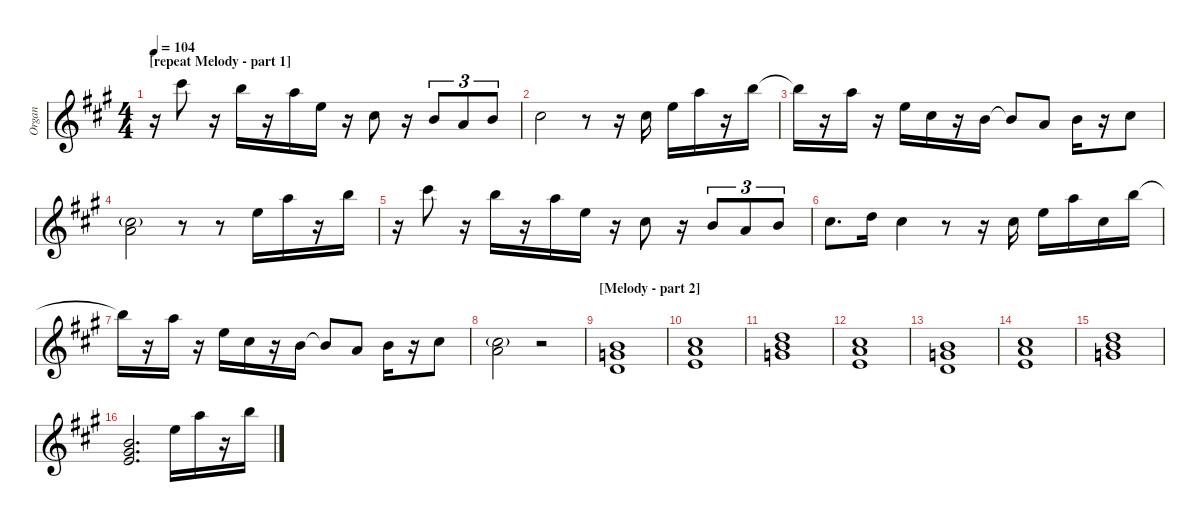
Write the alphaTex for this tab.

\hideDynamics
\bracketExtendMode nobrackets
\otherSystemsTrackNameOrientation horizontal
\track ("Organ" "Organ") {defaultSystemsLayout 4 instrument drawbarorgan}
\staff {score}
\tuning (E4 B3 G3 D3 A2 E2)
\ts (4 4)
\section ("" "[repeat Melody - part 1]")
\tempo 104
\clef g2
\ks a
r.16{dy f beam Down} 21.1{acc #}.8{beam Down} r.16{beam Down} 19.1{acc forcenatural}.16{beam Down} r.16{beam Down} 17.1{acc forcenatural}.16{beam Down} 12.1{acc forcenatural}.16{beam Down} r.16{beam Down} 9.1{acc #}.8{beam Down} r.16{beam Down} 7.1{acc forcenatural}.8{tu (3 2) beam Up} 5.1{acc forcenatural}.8{tu (3 2) beam Up} 7.1{acc forcenatural}.8{tu (3 2) beam Up} |
9.1{acc #}.2{beam Down} r.8{beam Down} r.16{beam Down} 9.1{acc #}.16{beam Down} 12.1{acc forcenatural}.16{beam Down} 17.1{acc forcenatural}.16{beam Down} r.16{beam Down} 19.1{acc forcenatural}.16{beam Down} |
19.1{t acc forcenatural}.16{beam Down} r.16{beam Down} 17.1{acc forcenatural}.16{beam Down} r.16{beam Down} 12.1{acc forcenatural}.16{beam Down} 9.1{acc #}.16{beam Down} r.16{beam Down} 7.1{acc forcenatural}.16{beam Down} 7.1{t acc forcenatural}.8{beam Up} 5.1{acc forcenatural}.8{beam Up} 7.1{acc forcenatural}.16{beam Down} r.16{beam Down} 9.1{acc #}.8{beam Down} |
(9.1{g acc #} 10.2{acc forcenatural}).2{beam Down} r.8{beam Down} r.8{beam Down} 12.1{acc forcenatural}.16{beam Down} 17.1{acc forcenatural}.16{beam Down} r.16{beam Down} 19.1{acc forcenatural}.16{beam Down} |
r.16{beam Down} 21.1{acc #}.8{beam Down} r.16{beam Down} 19.1{acc forcenatural}.16{beam Down} r.16{beam Down} 17.1{acc forcenatural}.16{beam Down} 12.1{acc forcenatural}.16{beam Down} r.16{beam Down} 9.1{acc #}.8{beam Down} r.16{beam Down} 7.1{acc forcenatural}.8{tu (3 2) beam Up} 5.1{acc forcenatural}.8{tu (3 2) beam Up} 7.1{acc forcenatural}.8{tu (3 2) beam Up} |
9.1{acc #}.8{d beam Down} 10.1{acc forcenatural}.16{beam Down} 9.1{acc #}.4{beam Down} r.8{beam Down} r.16{beam Down} 9.1{acc #}.16{beam Down} 12.1{acc forcenatural}.16{beam Down} 17.1{acc forcenatural}.16{beam Down} 14.2{acc #}.16{beam Down} 19.1{acc forcenatural}.16{beam Down} |
19.1{t acc forcenatural}.16{beam Down} r.16{beam Down} 17.1{acc forcenatural}.16{beam Down} r.16{beam Down} 12.1{acc forcenatural}.16{beam Down} 9.1{acc #}.16{beam Down} r.16{beam Down} 7.1{acc forcenatural}.16{beam Down} 7.1{t acc forcenatural}.8{beam Up} 5.1{acc forcenatural}.8{beam Up} 7.1{acc forcenatural}.16{beam Down} r.16{beam Down} 9.1{acc #}.8{beam Down} |
(9.1{g acc #} 10.2{acc forcenatural}).2{beam Down} r.2{beam Down} |
\section ("" "[Melody - part 2]")
(12.2{acc forcenatural} 12.3{acc forcenatural} 12.4{acc forcenatural}).1{beam Up} |
(14.2{acc #} 14.3{acc forcenatural} 14.4{acc forcenatural}).1{beam Up} |
(10.1{acc forcenatural} 12.2{acc forcenatural} 12.3{acc forcenatural}).1{beam Down} |
(14.2{acc #} 14.3{acc forcenatural} 14.4{acc forcenatural}).1{beam Up} |
(12.2{acc forcenatural} 12.3{acc forcenatural} 12.4{acc forcenatural}).1{beam Up} |
(14.2{acc #} 14.3{acc forcenatural} 14.4{acc forcenatural}).1{beam Up} |
(10.1{acc forcenatural} 12.2{acc forcenatural} 12.3{acc forcenatural}).1{beam Down} |
(7.1{acc forcenatural} 9.2{acc #} 9.3{acc forcenatural}).2{d beam Up} 12.1{acc forcenatural}.16{beam Down} 17.1{acc forcenatural}.16{beam Down} r.16{beam Down} 19.1{acc forcenatural}.16{beam Down}
